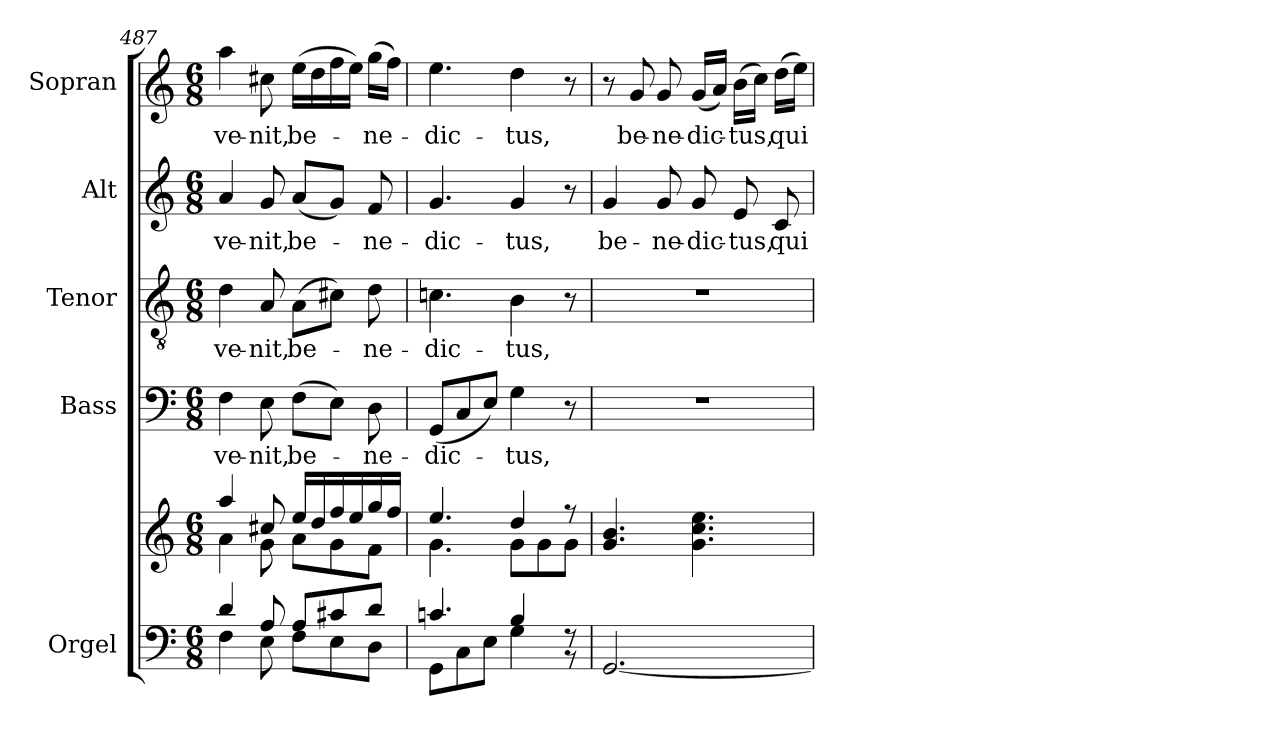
**kern	**kern	**kern	**text	**kern	**text	**kern	**text	**kern	**text
*part5	*part5	*part4	*part4	*part3	*part3	*part2	*part2	*part1	*part1
*staff6	*staff5	*staff4	*staff4	*staff3	*staff3	*staff2	*staff2	*staff1	*staff1
*I"Orgel	*	*I"Bass	*	*I"Tenor	*	*I"Alt	*	*I"Sopran	*
*I'Org.	*	*I'B	*	*I'T	*	*I'A	*	*I'S	*
*clefF4	*clefG2	*clefF4	*	*clefGv2	*	*clefG2	*	*clefG2	*
*k[]	*k[]	*k[]	*	*k[]	*	*k[]	*	*k[]	*
*C:	*C:	*C:	*	*C:	*	*C:	*	*C:	*
*M6/8	*M6/8	*M6/8	*	*M6/8	*	*M6/8	*	*M6/8	*
=487	=487	=487	=487	=487	=487	=487	=487	=487	=487
*^	*^	*	*	*	*	*	*	*	*
!	!	!	!	!	!LO:LY:b	!	!LO:LY:b	!	!LO:LY:b	!	!LO:LY:b
4d/	4F\	4aa/	4a\	4F\	ve-	4d\	ve-	4a/	ve-	4aa\	ve-
!	!	!	!	!	!LO:LY:b	!	!LO:LY:b	!	!LO:LY:b	!	!LO:LY:b
8A/	8E\	8cc#X/	8g\	8E\	-nit,	8A/	-nit,	8g/	-nit,	8cc#X\	-nit,
!	!	!	!	!	!LO:LY:b	!	!LO:LY:b	!	!LO:LY:b	!	!LO:LY:b
8A/L	8F\L	16ee/LL	8a\L	(>8F\L	be-	(>8A\L	be-	(<8a/L	be-	(>16ee\LL	be-
.	.	16dd/	.	.	.	.	.	.	.	16dd\	.
8c#X/	8E\	16ff/	8g\	8E\J)	.	8c#X\J)	.	8g/J)	.	16ff\	.
.	.	16ee/	.	.	.	.	.	.	.	16ee\JJ)	.
!	!	!	!	!	!LO:LY:b	!	!LO:LY:b	!	!LO:LY:b	!	!LO:LY:b
8d/J	8D\J	16gg/	8f\J	8D\	-ne-	8d\	-ne-	8f/	-ne-	(>16gg\LL	-ne-
.	.	16ff/JJ	.	.	.	.	.	.	.	16ff\JJ)	.
!!LO:PB:g=z
=488	=488	=488	=488	=488	=488	=488	=488	=488	=488	=488	=488
!	!	!	!	!	!LO:LY:b	!	!LO:LY:b	!	!LO:LY:b	!	!LO:LY:b
4.cn/	8GG\L	4.ee/	4.g\	(<8GG/L	-dic-	4.cn\	-dic-	4.g/	-dic-	4.ee\	-dic-
.	8C\	.	.	8C/	.	.	.	.	.	.	.
.	8E\J	.	.	8E/J)	.	.	.	.	.	.	.
!	!	!	!	!	!LO:LY:b	!	!LO:LY:b	!	!LO:LY:b	!	!LO:LY:b
4B/	4G\	4dd/	8g\L	4G\	-tus,	4B\	-tus,	4g/	-tus,	4dd\	-tus,
.	.	.	8g\	.	.	.	.	.	.	.	.
8r	8r	8ree	8g\J	8r	.	8r	.	8r	.	8r	.
=489	=489	=489	=489	=489	=489	=489	=489	=489	=489	=489	=489
!	!	!	!	!	!	!	!	!	!LO:LY:b	!	!
*v	*v	*	*	*	*	*	*	*	*	*	*
*	*v	*v	*	*	*	*	*	*	*	*
[2.GG/	4.g/ 4.b/	2.r	.	2.r	.	4g/	be-	8r	.
!	!	!	!	!	!	!	!	!	!LO:LY:b
.	.	.	.	.	.	.	.	8g/	be-
!	!	!	!	!	!	!	!LO:LY:b	!	!LO:LY:b
.	.	.	.	.	.	8g/	-ne-	8g/	-ne-
!	!	!	!	!	!	!	!LO:LY:b	!	!LO:LY:b
.	4.g\ 4.cc\ 4.ee\	.	.	.	.	8g/	-dic-	(<16g/LL	-dic-
.	.	.	.	.	.	.	.	16a/JJ)	.
!	!	!	!	!	!	!	!LO:LY:b	!	!LO:LY:b
.	.	.	.	.	.	8e/	-tus,	(>16b\LL	-tus,
.	.	.	.	.	.	.	.	16cc\JJ)	.
!	!	!	!	!	!	!	!LO:LY:b	!	!LO:LY:b
.	.	.	.	.	.	8c/	qui	(>16dd\LL	qui
.	.	.	.	.	.	.	.	16ee\JJ)	.
=	=	=	=	=	=	=	=	=	=
*-	*-	*-	*-	*-	*-	*-	*-	*-	*-
